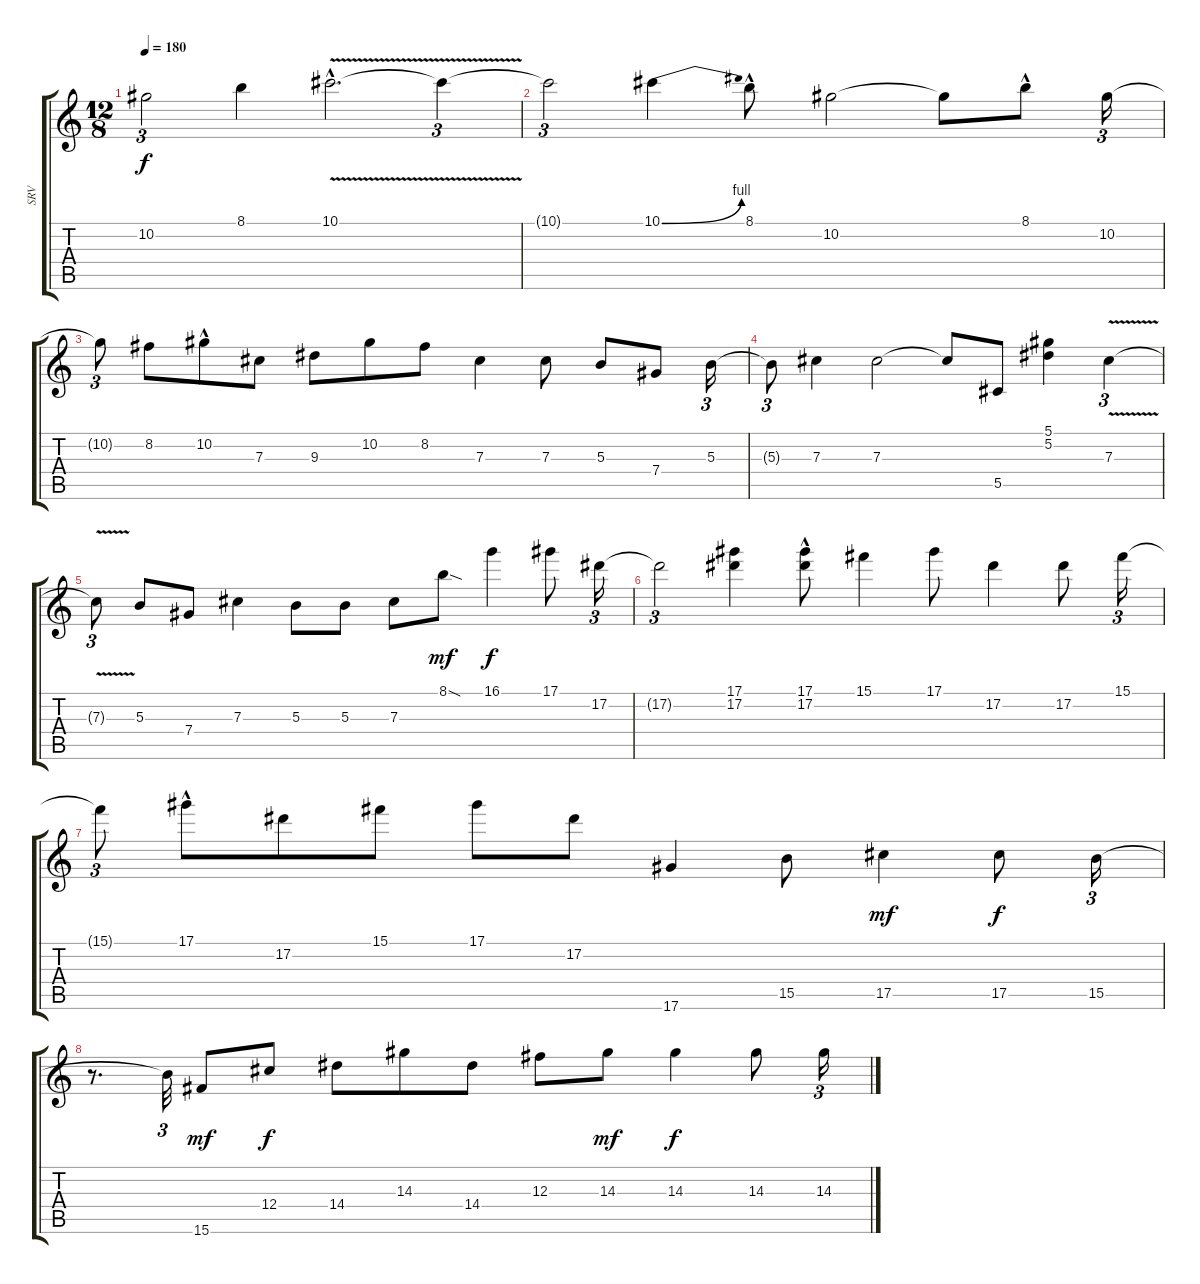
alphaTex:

\track ("SRV" "SRV") {instrument overdrivenguitar}
\staff {score tabs}
\tuning (Eb4 Bb3 Gb3 Db3 Ab2 Eb2) {hide}
\ts (12 8)
\tempo 180
\clef g2
\ks c
10.2{t}.2{tu (3 2) dy f} 8.1.4 10.1{v hac}.2{d} 10.1{t}.4{tu (3 2)} |
10.1{t}.2{tu (3 2)} 10.1{be (bend 0 0 60 4)}.4 8.1{hac}.8 10.2.2 10.2{t}.8 8.1{hac}.8 10.2.16{tu (3 2)} |
10.2{t}.8{tu (3 2)} 8.2.8 10.2{hac}.8 7.3.8 9.3.8 10.2.8 8.2.8 7.3.4 7.3.8 5.3.8 7.4.8 5.3.16{tu (3 2)} |
5.3{t}.8{tu (3 2)} 7.3.4 7.3.2 7.3{t}.8 5.5.8 (5.1 5.2).4 7.3{v}.4{tu (3 2)} |
7.3{t}.8{tu (3 2)} 5.3.8 7.4.8 7.3.4 5.3.8 5.3.8 7.3.8 8.1{sod}.8{dy mf} 16.1.4{dy f} 17.1.8 17.2.16{tu (3 2)} |
17.2{t}.2{tu (3 2)} (17.1 17.2).4 (17.1{hac} 17.2).8 15.1.4 17.1.8 17.2.4 17.2.8 15.1.16{tu (3 2)} |
15.1{t}.8{tu (3 2)} 17.1{hac}.8 17.2.8 15.1.8 17.1.8 17.2.8 17.6.4 15.5.8 17.5.4{dy mf} 17.5.8{dy f} 15.5.16{tu (3 2)} |
r.8{d} 15.5{t}.32{tu (3 2)} 15.6.8{dy mf} 12.4.8{dy f} 14.4.8 14.3.8 14.4.8 12.3.8 14.3.8{dy mf} 14.3.4{dy f} 14.3.8 14.3.16{tu (3 2)}
